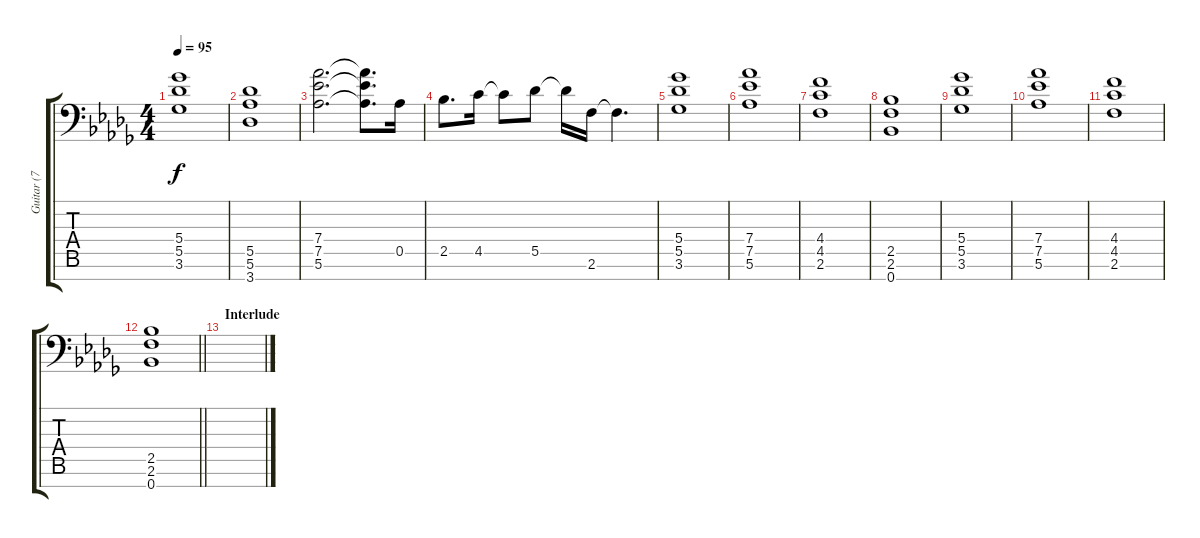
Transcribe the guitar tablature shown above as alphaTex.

\track ("Guitar (7 String with downtuning)" "Guitar (7 ") {instrument distortionguitar}
\staff {score tabs}
\tuning (Eb4 Bb3 Gb3 Db3 Ab2 Eb2 Bb1) {hide}
\ts (4 4)
\tempo 95
\clef f4
\ks db
(5.4 5.5 3.6).1{dy f} |
(5.5 5.6 3.7).1 |
(7.4 7.5 5.6).2{d} (7.4{t} 7.5{t} 5.6{t}).8{d} 0.5.16 |
2.5.8{d} 4.5.16 4.5{t}.8 5.5.8 5.5{t}.16 2.6.16 2.6{t}.4{d} |
(5.4 5.5 3.6).1 |
(7.4 7.5 5.6).1 |
(4.4 4.5 2.6).1 |
(2.5 2.6 0.7).1 |
(5.4 5.5 3.6).1 |
(7.4 7.5 5.6).1 |
(4.4 4.5 2.6).1 |
\barLineRight lightlight
(2.5 2.6 0.7).1 |
\section ("" "Interlude")
